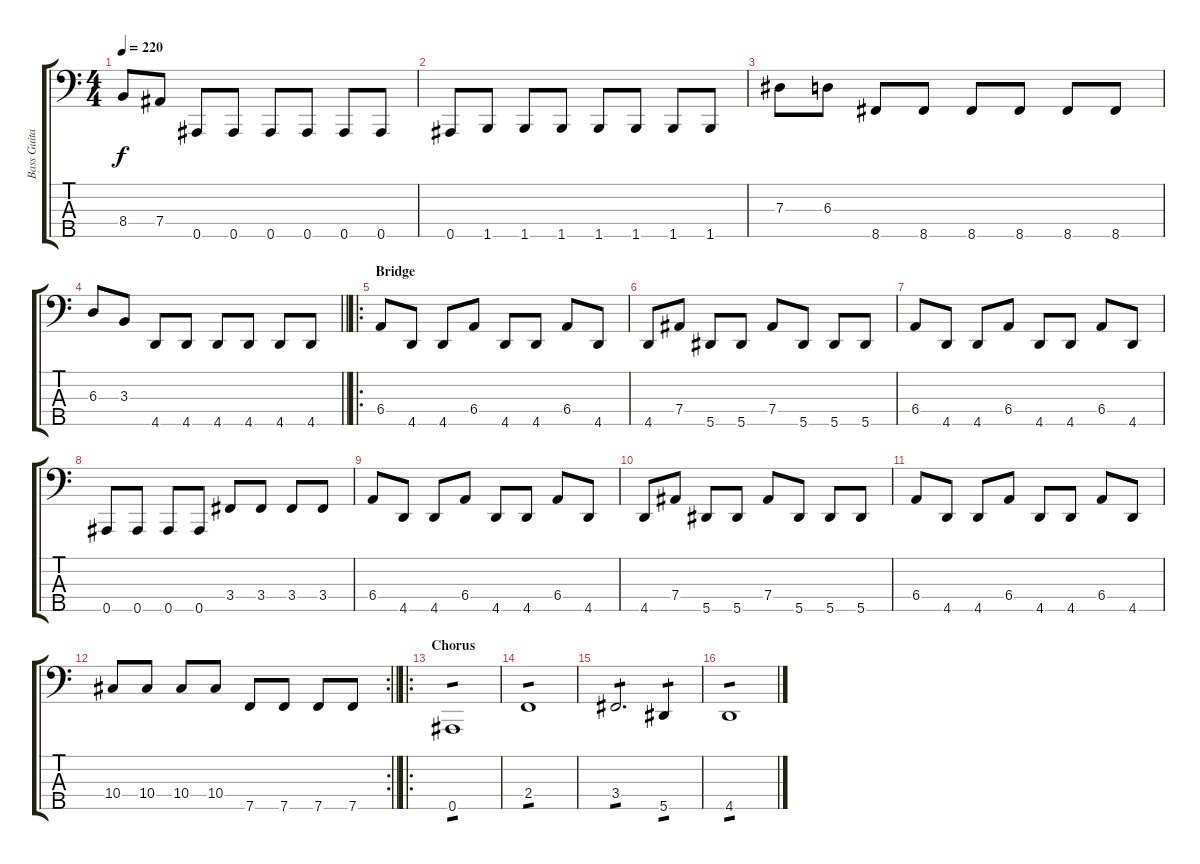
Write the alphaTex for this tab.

\track ("Bass Guitar" "Bass Guita") {instrument electricbasspick}
\staff {score tabs}
\tuning (Gb2 Db2 Ab1 Eb1 Bb0) {hide}
\ts (4 4)
\tempo 220
\clef f4
\ks aminor
8.4.8{dy f} 7.4.8 0.5.8 0.5.8 0.5.8 0.5.8 0.5.8 0.5.8 |
0.5.8 1.5.8 1.5.8 1.5.8 1.5.8 1.5.8 1.5.8 1.5.8 |
7.3.8 6.3.8 8.5.8 8.5.8 8.5.8 8.5.8 8.5.8 8.5.8 |
\barLineRight lightlight
6.3.8 3.3.8 4.5.8 4.5.8 4.5.8 4.5.8 4.5.8 4.5.8 |
\ro
\section ("" "Bridge")
6.4.8 4.5.8 4.5.8 6.4.8 4.5.8 4.5.8 6.4.8 4.5.8 |
4.5.8 7.4.8 5.5.8 5.5.8 7.4.8 5.5.8 5.5.8 5.5.8 |
6.4.8 4.5.8 4.5.8 6.4.8 4.5.8 4.5.8 6.4.8 4.5.8 |
0.5.8 0.5.8 0.5.8 0.5.8 3.4.8 3.4.8 3.4.8 3.4.8 |
6.4.8 4.5.8 4.5.8 6.4.8 4.5.8 4.5.8 6.4.8 4.5.8 |
4.5.8 7.4.8 5.5.8 5.5.8 7.4.8 5.5.8 5.5.8 5.5.8 |
6.4.8 4.5.8 4.5.8 6.4.8 4.5.8 4.5.8 6.4.8 4.5.8 |
\rc 2
\barLineRight lightlight
10.4.8 10.4.8 10.4.8 10.4.8 7.5.8 7.5.8 7.5.8 7.5.8 |
\ro
\section ("" "Chorus")
0.5.1{tp 1} |
2.4.1{tp 1} |
3.4.2{d tp 1} 5.5.4{tp 1} |
4.5.1{tp 1}
